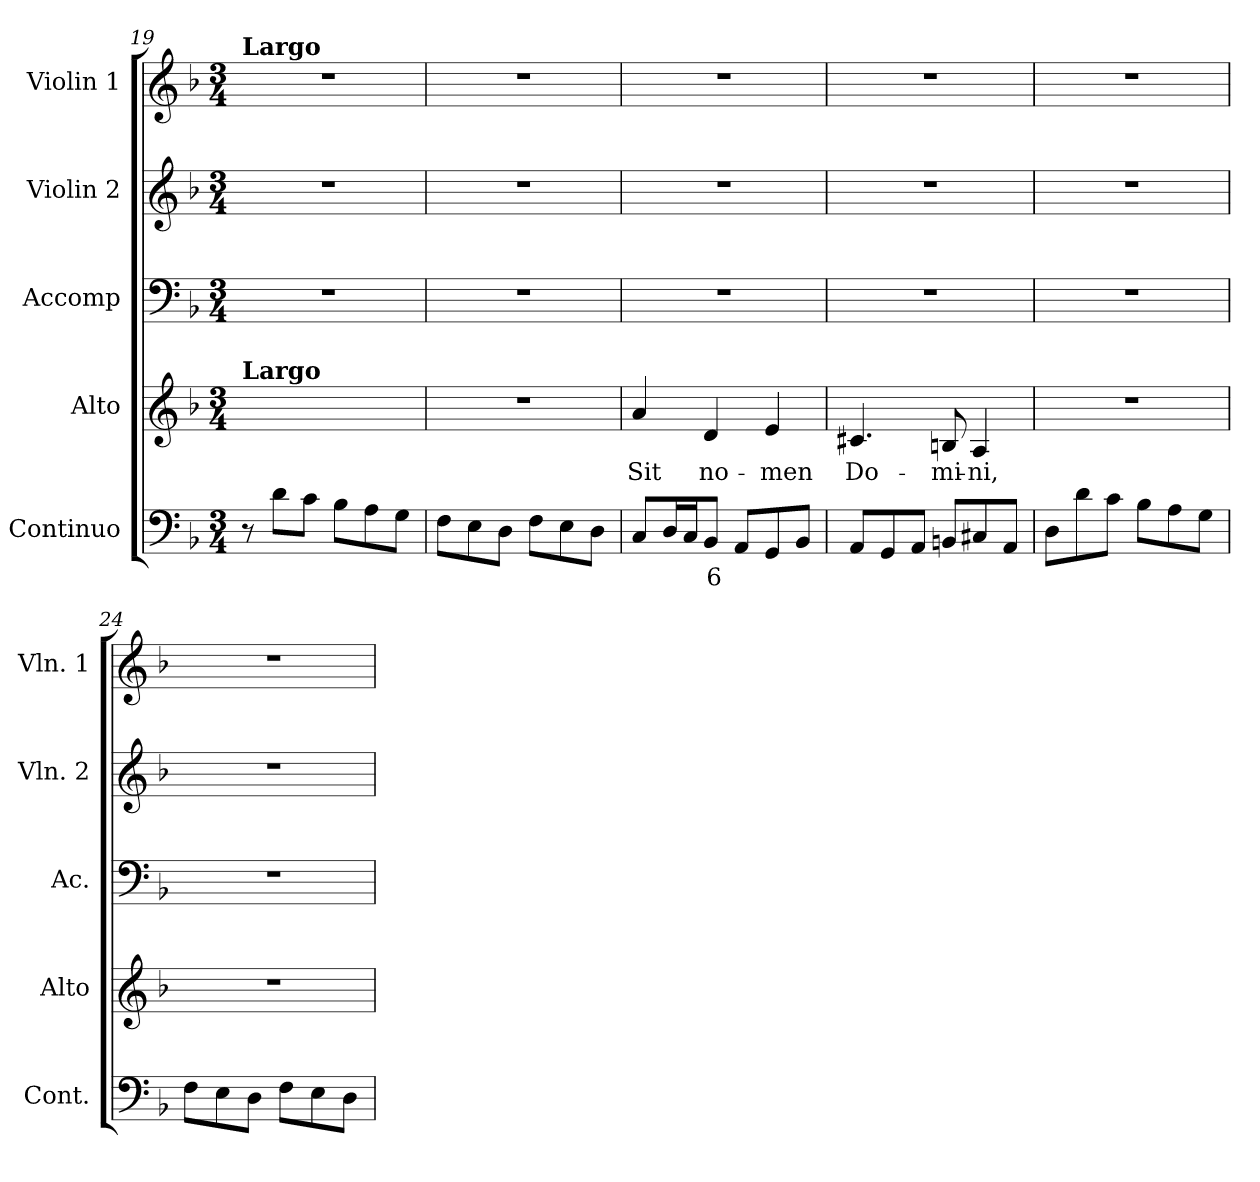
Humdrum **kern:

**kern	**text	**kern	**text	**kern	**kern	**kern
*part5	*part5	*part4	*part4	*part3	*part2	*part1
*staff5	*staff5	*staff4	*staff4	*staff3	*staff2	*staff1
*I"Continuo	*	*I"Alto	*	*I"Accomp	*I"Violin 2	*I"Violin 1
*I'Cont.	*	*I'Alto	*	*I'Ac.	*I'Vln. 2	*I'Vln. 1
!!LO:LB:g=z
*clefF4	*	*clefG2	*	*clefF4	*clefG2	*clefG2
*k[b-]	*	*k[b-]	*	*k[b-]	*k[b-]	*k[b-]
*F:	*	*F:	*	*F:	*F:	*F:
*M3/4	*	*M3/4	*	*M3/4	*M3/4	*M3/4
*MM50	*	*MM50	*	*MM50	*MM50	*MM50
=19	=19	=19	=19	=19	=19	=19
!	!	!	!	!	!	!LO:TX:a:B:t=Largo
!	!	!LO:TX:a:B:t=Largo	!	!	!	!
!	!	!LO:N:vis=1	!	!LO:N:vis=1	!LO:N:vis=1	!LO:N:vis=1
8r	.	2.ryy	.	2.r	2.r	2.r
8di\L	.	.	.	.	.	.
8ci\J	.	.	.	.	.	.
8B-i\L	.	.	.	.	.	.
8Ai\	.	.	.	.	.	.
8Gi\J	.	.	.	.	.	.
=20	=20	=20	=20	=20	=20	=20
!	!	!LO:N:vis=1	!	!LO:N:vis=1	!LO:N:vis=1	!LO:N:vis=1
8Fi\L	.	2.r	.	2.r	2.r	2.r
8Ei\	.	.	.	.	.	.
8Di\J	.	.	.	.	.	.
8Fi\L	.	.	.	.	.	.
8Ei\	.	.	.	.	.	.
8Di\J	.	.	.	.	.	.
=21	=21	=21	=21	=21	=21	=21
!	!	!	!LO:LY:b:color=#000000	!LO:N:vis=1	!LO:N:vis=1	!LO:N:vis=1
8Ci/L	.	4ai/	Sit	2.r	2.r	2.r
16Di/L	.	.	.	.	.	.
16Ci/J	.	.	.	.	.	.
!	!LO:LY:b:color=#000000	!	!	!	!	!
!	!	!	!LO:LY:b:color=#000000	!	!	!
8BB-i/J	6	4di/	no-	.	.	.
8AAi/L	.	.	.	.	.	.
!	!	!	!LO:LY:b:color=#000000	!	!	!
8GGi/	.	4ei/	-men	.	.	.
8BB-i/J	.	.	.	.	.	.
=22	=22	=22	=22	=22	=22	=22
!	!	!	!LO:LY:b:color=#000000	!LO:N:vis=1	!LO:N:vis=1	!LO:N:vis=1
8AAi/L	.	4.c#Xi/	Do-	2.r	2.r	2.r
8GGi/	.	.	.	.	.	.
8AAi/J	.	.	.	.	.	.
!	!	!	!LO:LY:b:color=#000000	!	!	!
8BBni/L	.	8Bni/	-mi-	.	.	.
!	!	!	!LO:LY:b:color=#000000	!	!	!
8C#Xi/	.	4Ai/	-ni,	.	.	.
8AAi/J	.	.	.	.	.	.
=23	=23	=23	=23	=23	=23	=23
!	!	!LO:N:vis=1	!	!LO:N:vis=1	!LO:N:vis=1	!LO:N:vis=1
8Di\L	.	2.r	.	2.r	2.r	2.r
8di\	.	.	.	.	.	.
8ci\J	.	.	.	.	.	.
8B-i\L	.	.	.	.	.	.
8Ai\	.	.	.	.	.	.
8Gi\J	.	.	.	.	.	.
=24	=24	=24	=24	=24	=24	=24
!	!	!LO:N:vis=1	!	!LO:N:vis=1	!LO:N:vis=1	!LO:N:vis=1
8Fi\L	.	2.r	.	2.r	2.r	2.r
8Ei\	.	.	.	.	.	.
8Di\J	.	.	.	.	.	.
8Fi\L	.	.	.	.	.	.
8Ei\	.	.	.	.	.	.
8Di\J	.	.	.	.	.	.
=	=	=	=	=	=	=
*-	*-	*-	*-	*-	*-	*-
